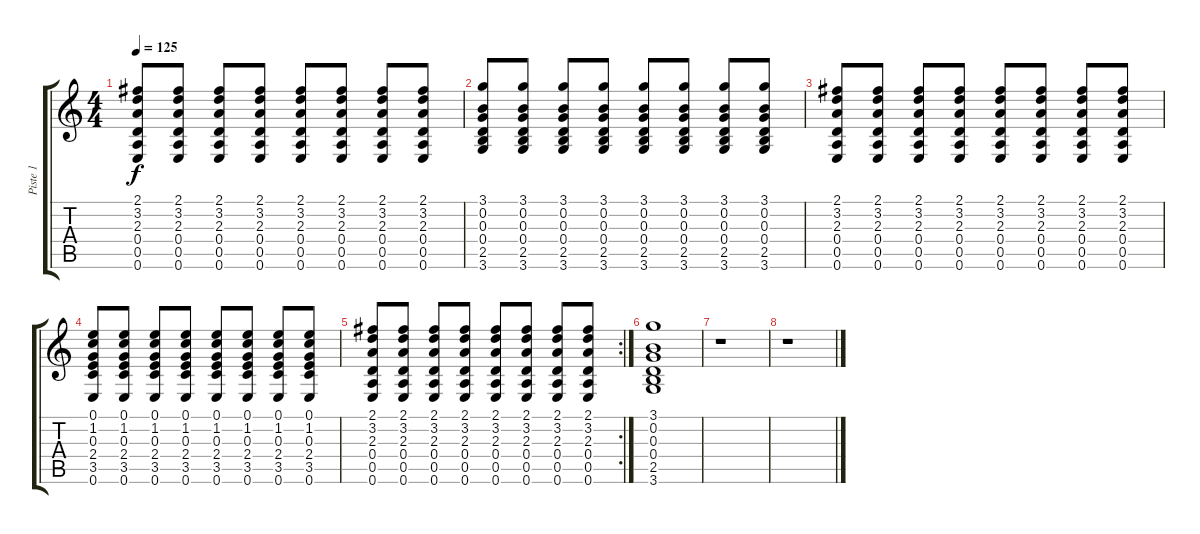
\track ("Piste 1" "Piste 1") {instrument acousticguitarnylon}
\staff {score tabs}
\tuning (E4 B3 G3 D3 A2 E2) {hide}
\ts (4 4)
\tempo 125
\clef g2
\ks c
(2.1 3.2 2.3 0.4 0.5 0.6).8{dy f} (2.1 3.2 2.3 0.4 0.5 0.6).8 (2.1 3.2 2.3 0.4 0.5 0.6).8 (2.1 3.2 2.3 0.4 0.5 0.6).8 (2.1 3.2 2.3 0.4 0.5 0.6).8 (2.1 3.2 2.3 0.4 0.5 0.6).8 (2.1 3.2 2.3 0.4 0.5 0.6).8 (2.1 3.2 2.3 0.4 0.5 0.6).8 |
(3.1 0.2 0.3 0.4 2.5 3.6).8 (3.1 0.2 0.3 0.4 2.5 3.6).8 (3.1 0.2 0.3 0.4 2.5 3.6).8 (3.1 0.2 0.3 0.4 2.5 3.6).8 (3.1 0.2 0.3 0.4 2.5 3.6).8 (3.1 0.2 0.3 0.4 2.5 3.6).8 (3.1 0.2 0.3 0.4 2.5 3.6).8 (3.1 0.2 0.3 0.4 2.5 3.6).8 |
(2.1 3.2 2.3 0.4 0.5 0.6).8 (2.1 3.2 2.3 0.4 0.5 0.6).8 (2.1 3.2 2.3 0.4 0.5 0.6).8 (2.1 3.2 2.3 0.4 0.5 0.6).8 (2.1 3.2 2.3 0.4 0.5 0.6).8 (2.1 3.2 2.3 0.4 0.5 0.6).8 (2.1 3.2 2.3 0.4 0.5 0.6).8 (2.1 3.2 2.3 0.4 0.5 0.6).8 |
(0.1 1.2 0.3 2.4 3.5 0.6).8 (0.1 1.2 0.3 2.4 3.5 0.6).8 (0.1 1.2 0.3 2.4 3.5 0.6).8 (0.1 1.2 0.3 2.4 3.5 0.6).8 (0.1 1.2 0.3 2.4 3.5 0.6).8 (0.1 1.2 0.3 2.4 3.5 0.6).8 (0.1 1.2 0.3 2.4 3.5 0.6).8 (0.1 1.2 0.3 2.4 3.5 0.6).8 |
\rc 2
(2.1 3.2 2.3 0.4 0.5 0.6).8 (2.1 3.2 2.3 0.4 0.5 0.6).8 (2.1 3.2 2.3 0.4 0.5 0.6).8 (2.1 3.2 2.3 0.4 0.5 0.6).8 (2.1 3.2 2.3 0.4 0.5 0.6).8 (2.1 3.2 2.3 0.4 0.5 0.6).8 (2.1 3.2 2.3 0.4 0.5 0.6).8 (2.1 3.2 2.3 0.4 0.5 0.6).8 |
(3.1 0.2 0.3 0.4 2.5 3.6).1 |
r.1 |
r.1
